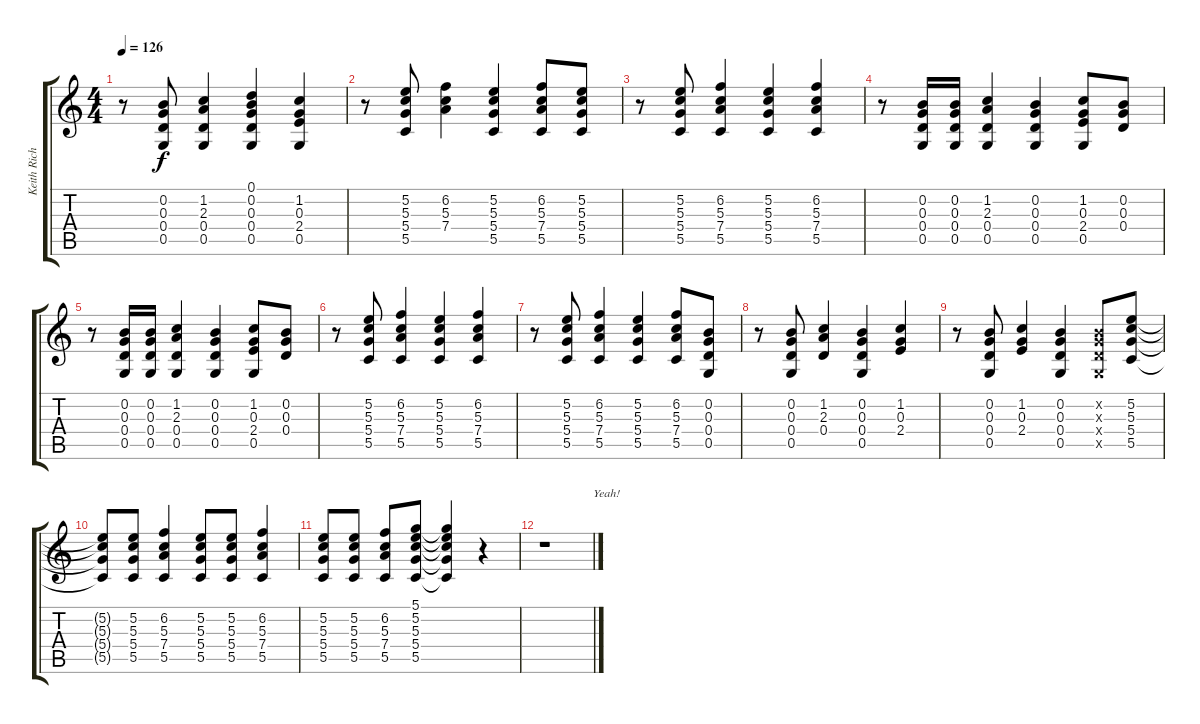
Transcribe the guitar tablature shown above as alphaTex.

\track ("Keith Richards" "Keith Rich") {instrument distortionguitar}
\staff {score tabs}
\tuning (D4 B3 G3 D3 G2 D2) {hide}
\ts (4 4)
\tempo 126
\clef g2
\ks c
r.8{dy f} (0.2 0.3 0.4 0.5).8 (1.2 2.3 0.4 0.5).4 (0.1 0.2 0.3 0.4 0.5).4 (1.2 0.3 2.4 0.5).4 |
r.8 (5.2 5.3 5.4 5.5).8 (6.2 5.3 7.4).4 (5.2 5.3 5.4 5.5).4 (6.2 5.3 7.4 5.5).8 (5.2 5.3 5.4 5.5).8 |
r.8 (5.2 5.3 5.4 5.5).8 (6.2 5.3 7.4 5.5).4 (5.2 5.3 5.4 5.5).4 (6.2 5.3 7.4 5.5).4 |
r.8 (0.2 0.3 0.4 0.5).16 (0.2 0.3 0.4 0.5).16 (1.2 2.3 0.4 0.5).4 (0.2 0.3 0.4 0.5).4 (1.2 0.3 2.4 0.5).8 (0.2 0.3 0.4).8 |
r.8 (0.2 0.3 0.4 0.5).16 (0.2 0.3 0.4 0.5).16 (1.2 2.3 0.4 0.5).4 (0.2 0.3 0.4 0.5).4 (1.2 0.3 2.4 0.5).8 (0.2 0.3 0.4).8 |
r.8 (5.2 5.3 5.4 5.5).8 (6.2 5.3 7.4 5.5).4 (5.2 5.3 5.4 5.5).4 (6.2 5.3 7.4 5.5).4 |
r.8 (5.2 5.3 5.4 5.5).8 (6.2 5.3 7.4 5.5).4 (5.2 5.3 5.4 5.5).4 (6.2 5.3 7.4 5.5).8 (0.2 0.3 0.4 0.5).8 |
r.8 (0.2 0.3 0.4 0.5).8 (1.2 2.3 0.4).4 (0.2 0.3 0.4 0.5).4 (1.2 0.3 2.4).4 |
r.8 (0.2 0.3 0.4 0.5).8 (1.2 0.3 2.4).4 (0.2 0.3 0.4 0.5).4 (0.2{x} 0.3{x} 0.4{x} 0.5{x}).8 (5.2 5.3 5.4 5.5).8 |
(5.2{t} 5.3{t} 5.4{t} 5.5{t}).8 (5.2 5.3 5.4 5.5).8 (6.2 5.3 7.4 5.5).4 (5.2 5.3 5.4 5.5).8 (5.2 5.3 5.4 5.5).8 (6.2 5.3 7.4 5.5).4 |
(5.2 5.3 5.4 5.5).8 (5.2 5.3 5.4 5.5).8 (6.2 5.3 7.4 5.5).8 (5.1 5.2 5.3 5.4 5.5).8 (5.1{t} 5.2{t} 5.3{t} 5.4{t} 5.5{t}).4 r.4 |
r.1{txt "                Yeah!"}
